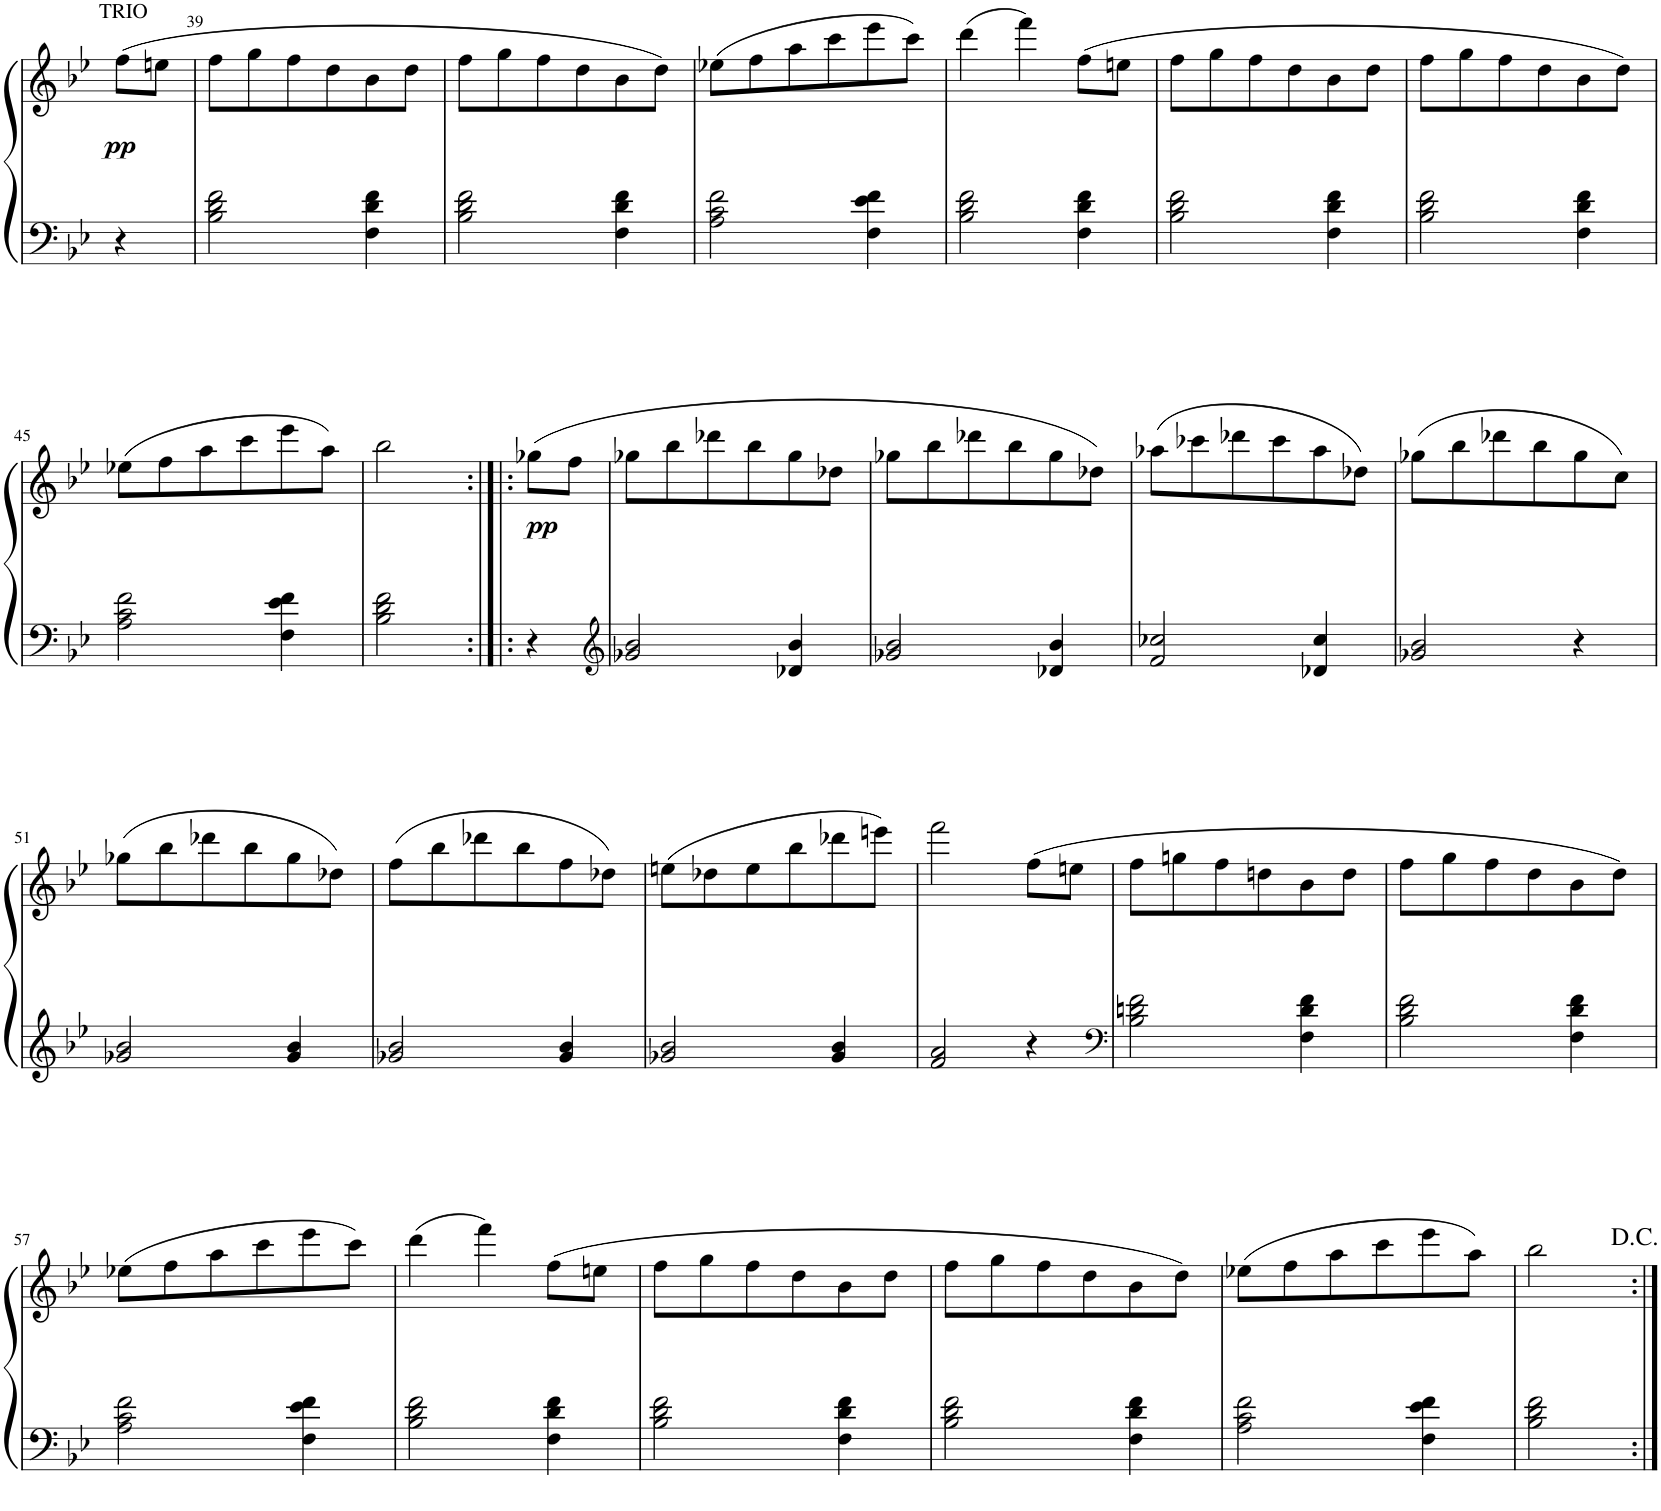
**kern	**kern	**dynam
*part1	*part1	*part1
*staff2	*staff1	*staff1/2
*I"Piano	*	*
*I'Pno.	*	*
!!LO:PB:g=z
*clefF4	*clefG2	*
*k[b-e-]	*k[b-e-]	*
*M3/4	*M3/4	*
=38X3	=38X3	=38X3
!	!LO:TX:a:t=TRIO	!
!	!	!LO:DY:b
4r	(8ff\L	pp
.	8een\J	.
=39	=39	=39
2B-\ 2d\ 2f\	8ff\L	.
.	8gg\	.
.	8ff\	.
.	8dd\	.
4F\ 4d\ 4f\	8b-\	.
.	8dd\J	.
=40	=40	=40
2B-\ 2d\ 2f\	8ff\L	.
.	8gg\	.
.	8ff\	.
.	8dd\	.
4F\ 4d\ 4f\	8b-\	.
.	8dd\J)	.
=41	=41	=41
2A\ 2c\ 2f\	(8ee-X\L	.
.	8ff\	.
.	8aa\	.
.	8ccc\	.
4F\ 4e-\ 4f\	8eee-\	.
.	8ccc\J)	.
=42	=42	=42
2B-\ 2d\ 2f\	(4ddd\	.
.	4fff\)	.
4F\ 4d\ 4f\	(8ff\L	.
.	8een\J	.
=43	=43	=43
2B-\ 2d\ 2f\	8ff\L	.
.	8gg\	.
.	8ff\	.
.	8dd\	.
4F\ 4d\ 4f\	8b-\	.
.	8dd\J	.
=44	=44	=44
2B-\ 2d\ 2f\	8ff\L	.
.	8gg\	.
.	8ff\	.
.	8dd\	.
4F\ 4d\ 4f\	8b-\	.
.	8dd\J)	.
!!LO:LB:g=z
=45	=45	=45
2A\ 2c\ 2f\	(8ee-X\L	.
.	8ff\	.
.	8aa\	.
.	8ccc\	.
4F\ 4e-\ 4f\	8eee-\	.
.	8aa\J)	.
=46	=46	=46
2B-\ 2d\ 2f\	2bb-\	.
=46X4:|!|:	=46X4:|!|:	=46X4:|!|:
!	!	!LO:DY:b
4r	(8gg-X\L	pp
.	8ff\J	.
=47	=47	=47
*clefG2	*	*
2g-X/ 2b-/	8gg-X\L	.
.	8bb-\	.
.	8ddd-X\	.
.	8bb-\	.
4d-X/ 4b-/	8gg-\	.
.	8dd-X\J	.
=48	=48	=48
2g-X/ 2b-/	8gg-X\L	.
.	8bb-\	.
.	8ddd-X\	.
.	8bb-\	.
4d-X/ 4b-/	8gg-\	.
.	8dd-X\J)	.
=49	=49	=49
2f/ 2cc-X/	(8aa-X\L	.
.	8ccc-X\	.
.	8ddd-X\	.
.	8ccc-\	.
4d-X/ 4cc-/	8aa-\	.
.	8dd-X\J)	.
=50	=50	=50
2g-X/ 2b-/	(8gg-X\L	.
.	8bb-\	.
.	8ddd-X\	.
.	8bb-\	.
4r	8gg-\	.
.	8cc\J)	.
!!LO:LB:g=z
=51	=51	=51
2g-X/ 2b-/	(8gg-X\L	.
.	8bb-\	.
.	8ddd-X\	.
.	8bb-\	.
4g-/ 4b-/	8gg-\	.
.	8dd-X\J)	.
=52	=52	=52
2g-X/ 2b-/	(8ff\L	.
.	8bb-\	.
.	8ddd-X\	.
.	8bb-\	.
4g-/ 4b-/	8ff\	.
.	8dd-X\J)	.
=53	=53	=53
2g-X/ 2b-/	(8een\L	.
.	8dd-X\	.
.	8ee\	.
.	8bb-\	.
4g-/ 4b-/	8ddd-X\	.
.	8eeen\J)	.
=54	=54	=54
2f/ 2a/	2fff\	.
4r	(8ff\L	.
.	8een\J	.
=55	=55	=55
*clefF4	*	*
2B-\ 2dn\ 2f\	8ff\L	.
.	8ggn\	.
.	8ff\	.
.	8ddn\	.
4F\ 4d\ 4f\	8b-\	.
.	8dd\J	.
=56	=56	=56
2B-\ 2d\ 2f\	8ff\L	.
.	8gg\	.
.	8ff\	.
.	8dd\	.
4F\ 4d\ 4f\	8b-\	.
.	8dd\J)	.
!!LO:LB:g=z
=57	=57	=57
2A\ 2c\ 2f\	(8ee-X\L	.
.	8ff\	.
.	8aa\	.
.	8ccc\	.
4F\ 4e-\ 4f\	8eee-\	.
.	8ccc\J)	.
=58	=58	=58
2B-\ 2d\ 2f\	(4ddd\	.
.	4fff\)	.
4F\ 4d\ 4f\	(8ff\L	.
.	8een\J	.
=59	=59	=59
2B-\ 2d\ 2f\	8ff\L	.
.	8gg\	.
.	8ff\	.
.	8dd\	.
4F\ 4d\ 4f\	8b-\	.
.	8dd\J	.
=60	=60	=60
2B-\ 2d\ 2f\	8ff\L	.
.	8gg\	.
.	8ff\	.
.	8dd\	.
4F\ 4d\ 4f\	8b-\	.
.	8dd\J)	.
=61	=61	=61
2A\ 2c\ 2f\	(8ee-X\L	.
.	8ff\	.
.	8aa\	.
.	8ccc\	.
4F\ 4e-\ 4f\	8eee-\	.
.	8aa\J)	.
=62	=62	=62
2B-\ 2d\ 2f\	2bb-\	.
=:|!	=:|!	=:|!
*-	*-	*-
